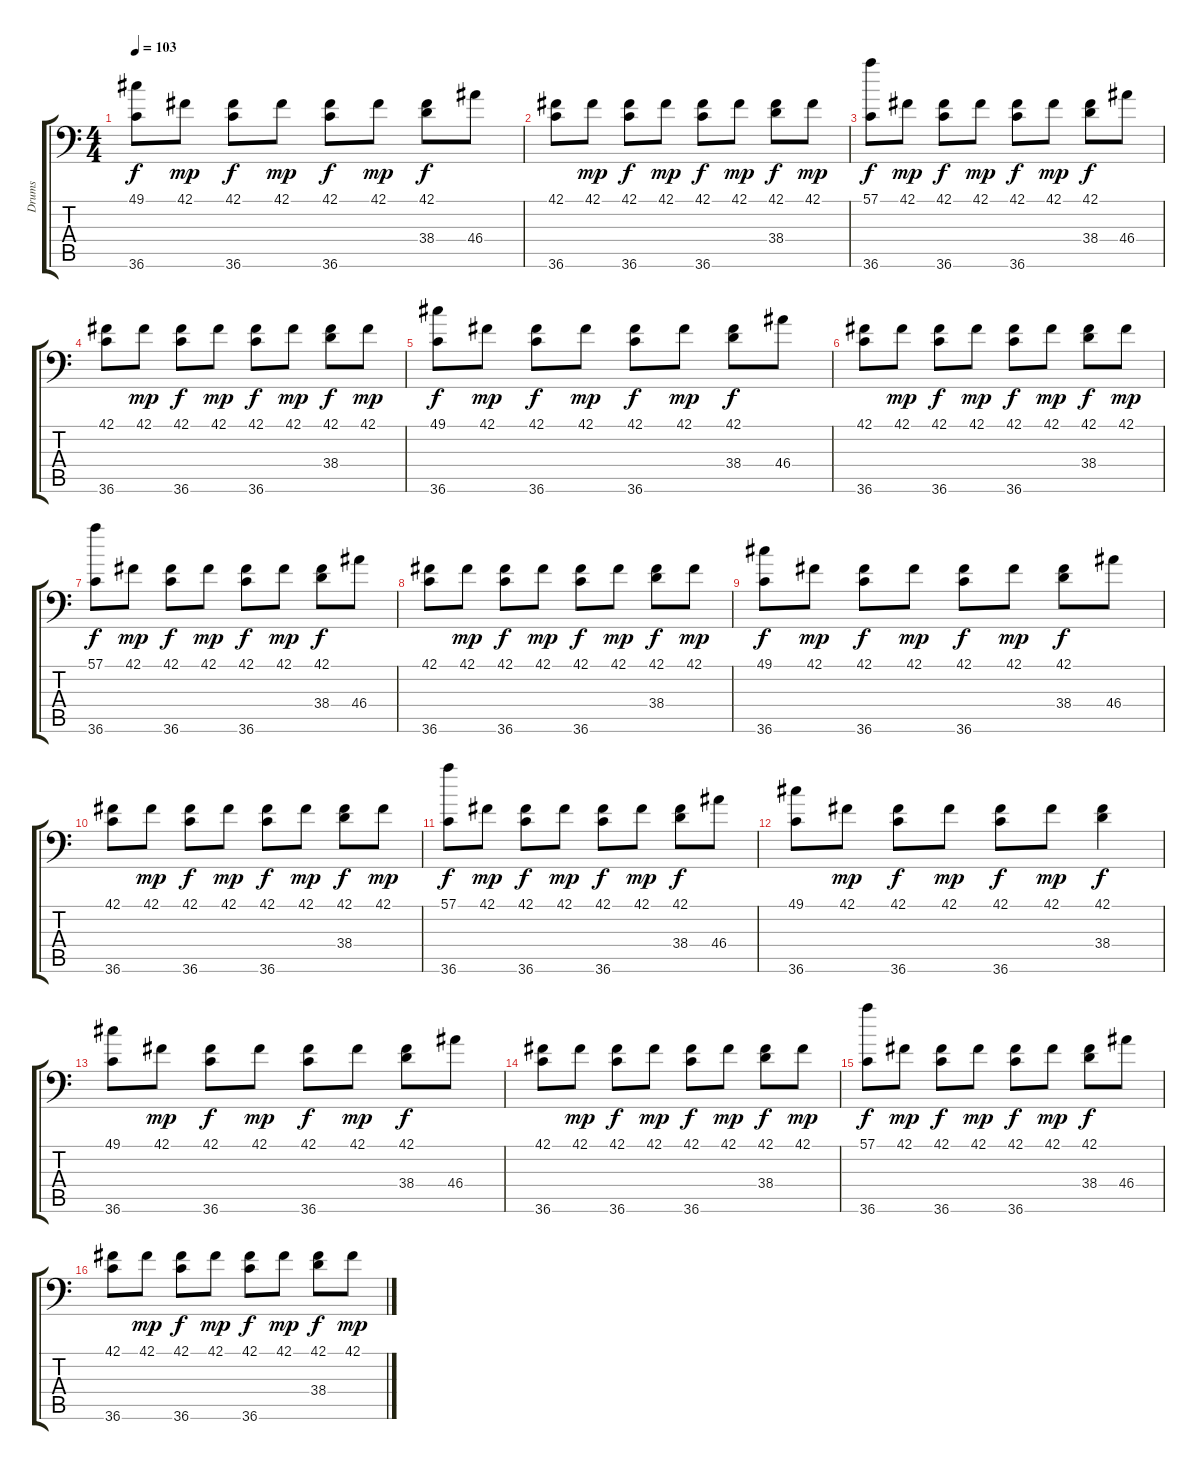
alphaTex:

\track ("Drums" "Drums") {instrument acousticgrandpiano}
\staff {score tabs}
\tuning (C-1 C-1 C-1 C-1 C-1 C-1) {hide}
\ts (4 4)
\tempo 103
\clef f4
\ks c
(49.1 36.6).8{dy f} 42.1.8{dy mp} (42.1 36.6).8{dy f} 42.1.8{dy mp} (42.1 36.6).8{dy f} 42.1.8{dy mp} (42.1 38.4).8{dy f} 46.4.8 |
(42.1 36.6).8 42.1.8{dy mp} (42.1 36.6).8{dy f} 42.1.8{dy mp} (42.1 36.6).8{dy f} 42.1.8{dy mp} (42.1 38.4).8{dy f} 42.1.8{dy mp} |
(57.1 36.6).8{dy f} 42.1.8{dy mp} (42.1 36.6).8{dy f} 42.1.8{dy mp} (42.1 36.6).8{dy f} 42.1.8{dy mp} (42.1 38.4).8{dy f} 46.4.8 |
(42.1 36.6).8 42.1.8{dy mp} (42.1 36.6).8{dy f} 42.1.8{dy mp} (42.1 36.6).8{dy f} 42.1.8{dy mp} (42.1 38.4).8{dy f} 42.1.8{dy mp} |
(49.1 36.6).8{dy f} 42.1.8{dy mp} (42.1 36.6).8{dy f} 42.1.8{dy mp} (42.1 36.6).8{dy f} 42.1.8{dy mp} (42.1 38.4).8{dy f} 46.4.8 |
(42.1 36.6).8 42.1.8{dy mp} (42.1 36.6).8{dy f} 42.1.8{dy mp} (42.1 36.6).8{dy f} 42.1.8{dy mp} (42.1 38.4).8{dy f} 42.1.8{dy mp} |
(57.1 36.6).8{dy f} 42.1.8{dy mp} (42.1 36.6).8{dy f} 42.1.8{dy mp} (42.1 36.6).8{dy f} 42.1.8{dy mp} (42.1 38.4).8{dy f} 46.4.8 |
(42.1 36.6).8 42.1.8{dy mp} (42.1 36.6).8{dy f} 42.1.8{dy mp} (42.1 36.6).8{dy f} 42.1.8{dy mp} (42.1 38.4).8{dy f} 42.1.8{dy mp} |
(49.1 36.6).8{dy f} 42.1.8{dy mp} (42.1 36.6).8{dy f} 42.1.8{dy mp} (42.1 36.6).8{dy f} 42.1.8{dy mp} (42.1 38.4).8{dy f} 46.4.8 |
(42.1 36.6).8 42.1.8{dy mp} (42.1 36.6).8{dy f} 42.1.8{dy mp} (42.1 36.6).8{dy f} 42.1.8{dy mp} (42.1 38.4).8{dy f} 42.1.8{dy mp} |
(57.1 36.6).8{dy f} 42.1.8{dy mp} (42.1 36.6).8{dy f} 42.1.8{dy mp} (42.1 36.6).8{dy f} 42.1.8{dy mp} (42.1 38.4).8{dy f} 46.4.8 |
(49.1 36.6).8 42.1.8{dy mp} (42.1 36.6).8{dy f} 42.1.8{dy mp} (42.1 36.6).8{dy f} 42.1.8{dy mp} (42.1 38.4).4{dy f} |
(49.1 36.6).8 42.1.8{dy mp} (42.1 36.6).8{dy f} 42.1.8{dy mp} (42.1 36.6).8{dy f} 42.1.8{dy mp} (42.1 38.4).8{dy f} 46.4.8 |
(42.1 36.6).8 42.1.8{dy mp} (42.1 36.6).8{dy f} 42.1.8{dy mp} (42.1 36.6).8{dy f} 42.1.8{dy mp} (42.1 38.4).8{dy f} 42.1.8{dy mp} |
(57.1 36.6).8{dy f} 42.1.8{dy mp} (42.1 36.6).8{dy f} 42.1.8{dy mp} (42.1 36.6).8{dy f} 42.1.8{dy mp} (42.1 38.4).8{dy f} 46.4.8 |
(42.1 36.6).8 42.1.8{dy mp} (42.1 36.6).8{dy f} 42.1.8{dy mp} (42.1 36.6).8{dy f} 42.1.8{dy mp} (42.1 38.4).8{dy f} 42.1.8{dy mp}
